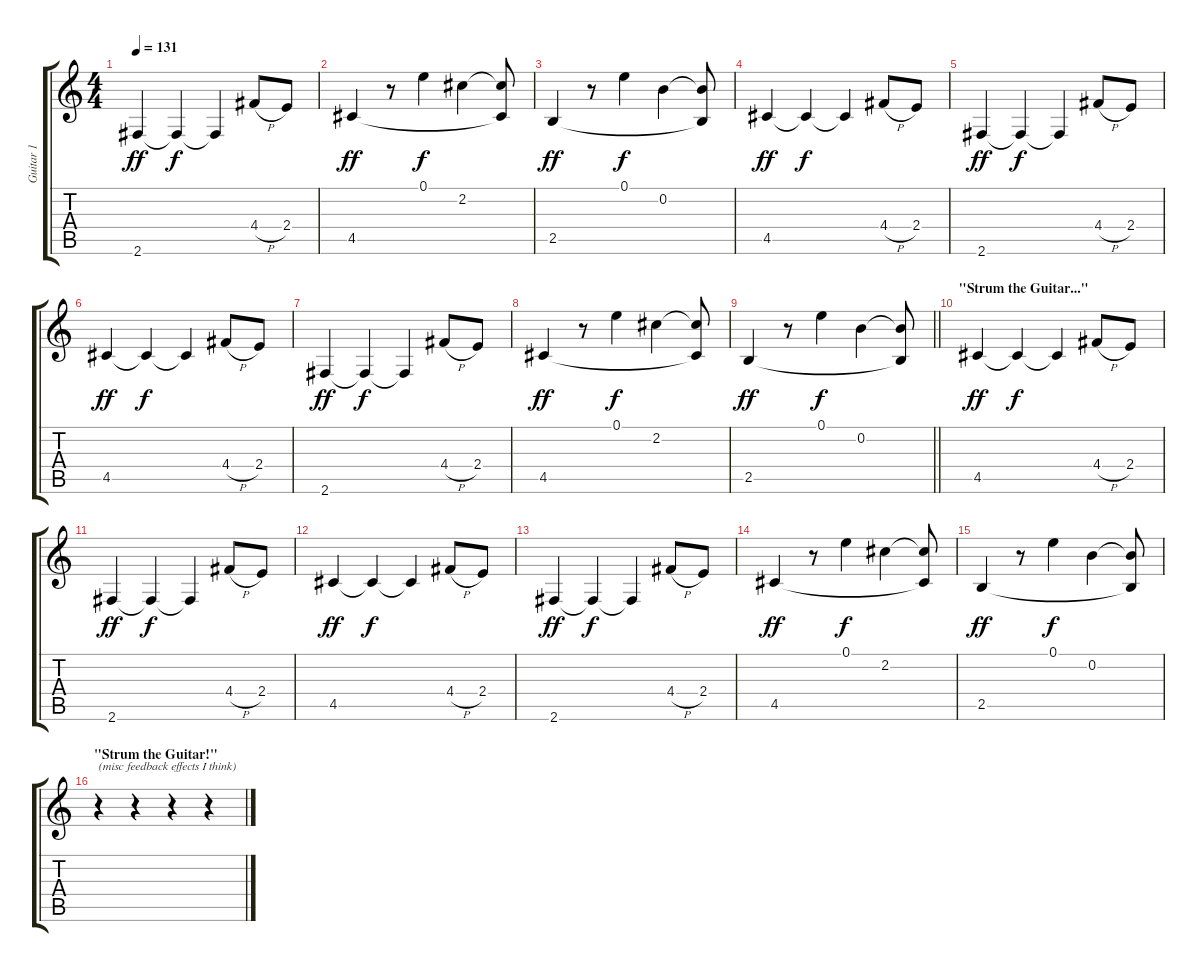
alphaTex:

\track ("Guitar 1" "Guitar 1") {instrument distortionguitar}
\staff {score tabs}
\tuning (E4 B3 G3 D3 A2 E2) {hide}
\ts (4 4)
\tempo 131
\clef g2
\ks c
2.6.4{dy ff} 2.6{t}.4{dy f} 2.6{t}.4 4.4{h}.8 2.4.8 |
4.5.4{dy ff} r.8 0.1.4{dy f} 2.2.4 (2.2{t} 4.5{t}).8 |
2.5.4{dy ff} r.8 0.1.4{dy f} 0.2.4 (0.2{t} 2.5{t}).8 |
4.5.4{dy ff} 4.5{t}.4{dy f} 4.5{t}.4 4.4{h}.8 2.4.8 |
2.6.4{dy ff} 2.6{t}.4{dy f} 2.6{t}.4 4.4{h}.8 2.4.8 |
4.5.4{dy ff} 4.5{t}.4{dy f} 4.5{t}.4 4.4{h}.8 2.4.8 |
2.6.4{dy ff} 2.6{t}.4{dy f} 2.6{t}.4 4.4{h}.8 2.4.8 |
4.5.4{dy ff} r.8 0.1.4{dy f} 2.2.4 (2.2{t} 4.5{t}).8 |
\barLineRight lightlight
2.5.4{dy ff} r.8 0.1.4{dy f} 0.2.4 (0.2{t} 2.5{t}).8 |
\section ("" "\"Strum the Guitar...\"")
4.5.4{dy ff} 4.5{t}.4{dy f} 4.5{t}.4 4.4{h}.8 2.4.8 |
2.6.4{dy ff} 2.6{t}.4{dy f} 2.6{t}.4 4.4{h}.8 2.4.8 |
4.5.4{dy ff} 4.5{t}.4{dy f} 4.5{t}.4 4.4{h}.8 2.4.8 |
2.6.4{dy ff} 2.6{t}.4{dy f} 2.6{t}.4 4.4{h}.8 2.4.8 |
4.5.4{dy ff} r.8 0.1.4{dy f} 2.2.4 (2.2{t} 4.5{t}).8 |
2.5.4{dy ff} r.8 0.1.4{dy f} 0.2.4 (0.2{t} 2.5{t}).8 |
\section ("" "\"Strum the Guitar!\"")
r.4{txt "(misc feedback effects I think)"} r.4 r.4 r.4
